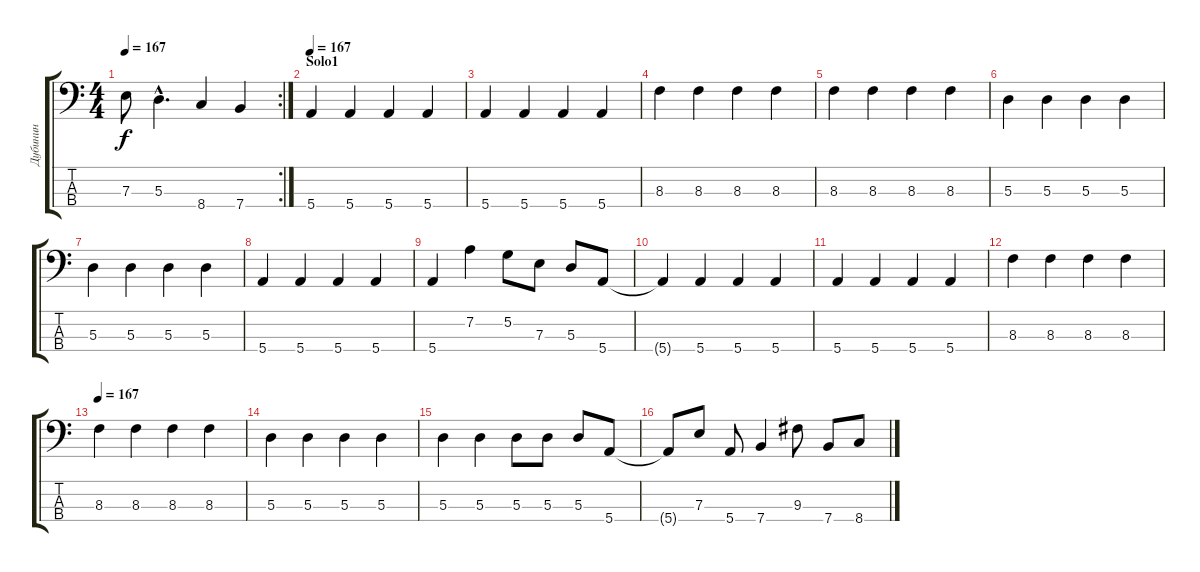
\track ("Дубинин" "Дубинин") {instrument electricbasspick}
\staff {score tabs}
\tuning (G2 D2 A1 E1) {hide}
\rc 2
\ts (4 4)
\tempo 167
\clef f4
\ks c
7.3{t}.8{dy f} 5.3{hac}.4{d} 8.4.4 7.4.4 |
\section ("" "Solo1")
\tempo 167
5.4.4 5.4.4 5.4.4 5.4.4 |
5.4.4 5.4.4 5.4.4 5.4.4 |
8.3.4 8.3.4 8.3.4 8.3.4 |
8.3.4 8.3.4 8.3.4 8.3.4 |
5.3.4 5.3.4 5.3.4 5.3.4 |
5.3.4 5.3.4 5.3.4 5.3.4 |
5.4.4 5.4.4 5.4.4 5.4.4 |
5.4.4 7.2.4 5.2.8 7.3.8 5.3.8 5.4.8 |
5.4{t}.4 5.4.4 5.4.4 5.4.4 |
5.4.4 5.4.4 5.4.4 5.4.4 |
8.3.4 8.3.4 8.3.4 8.3.4 |
\tempo 167
8.3.4 8.3.4 8.3.4 8.3.4 |
5.3.4 5.3.4 5.3.4 5.3.4 |
5.3.4 5.3.4 5.3.8 5.3.8 5.3.8 5.4.8 |
5.4{t}.8 7.3.8 5.4.8 7.4.4 9.3.8 7.4.8 8.4.8
